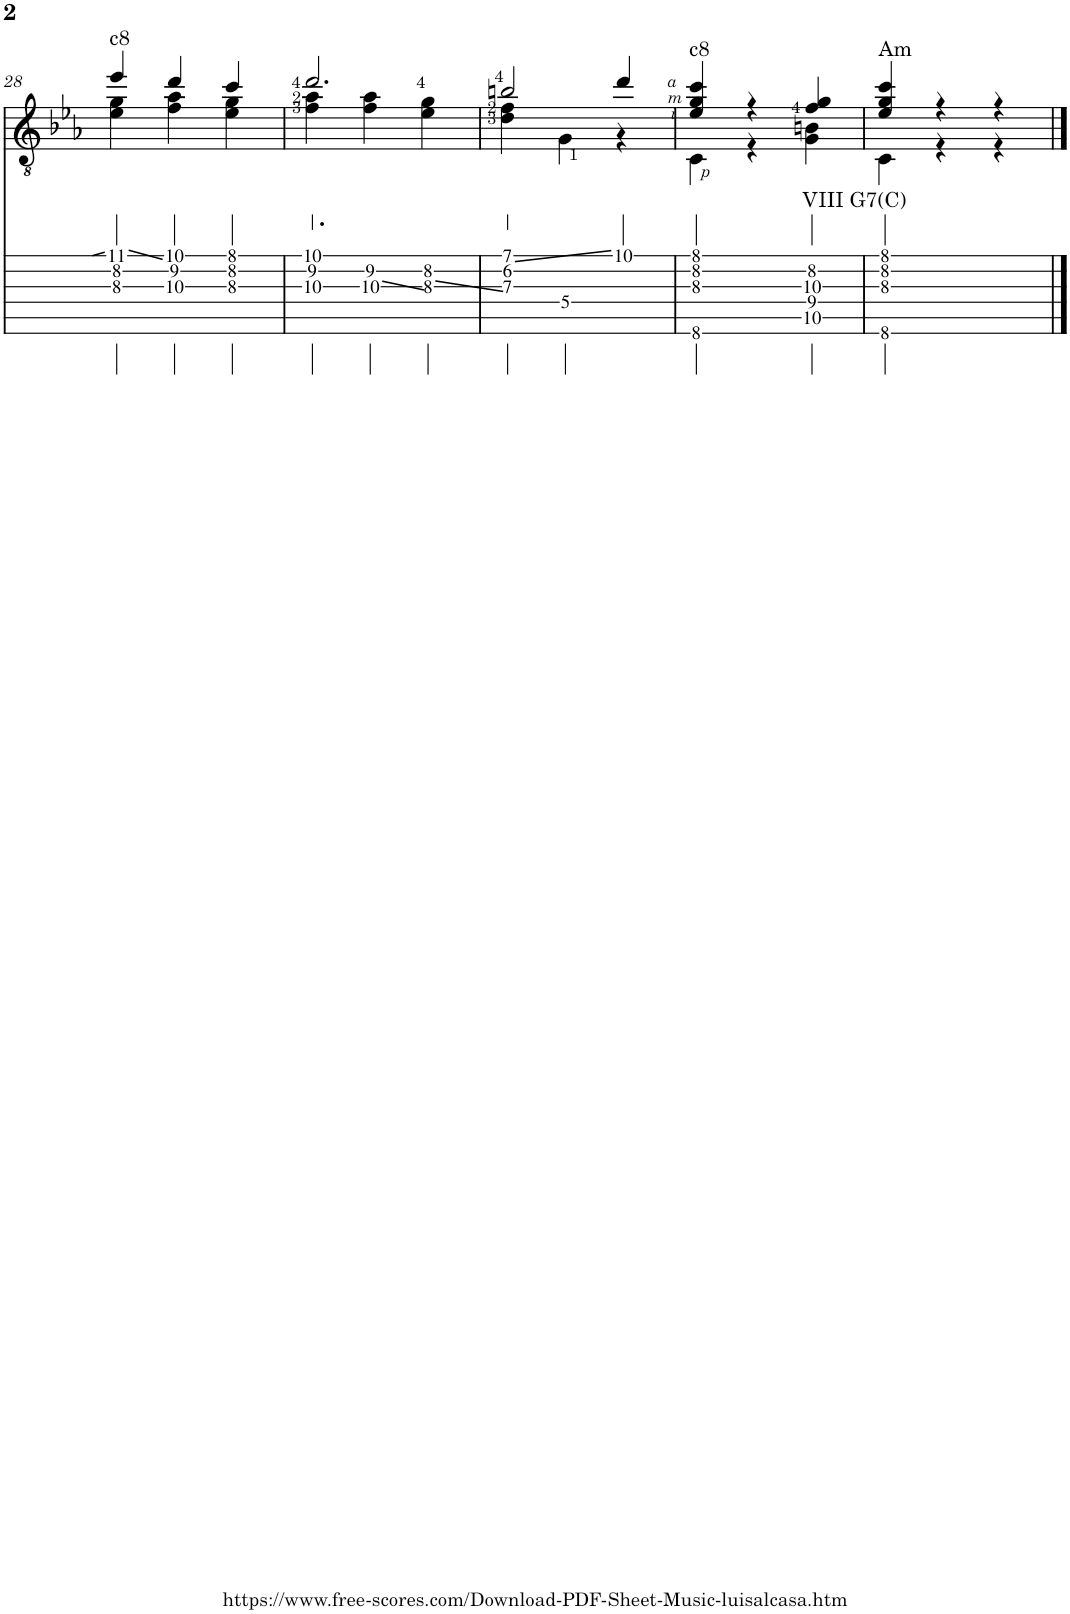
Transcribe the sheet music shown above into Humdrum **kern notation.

**kern	**kern
*part2	*part1
*staff2	*staff1
*I"Chitarra classica (Intavolatura)	*I"Chitarra classica
!!LO:PB:g=z
*	*clefGv2
*k[b-e-a-]	*k[b-e-a-]
*M3/4	*M3/4
=28	=28
*^	*^
!	!	!LO:TX:a:t=c8	!
4ee-/	4e-\ 4g\	4ee-/	4e-\ 4g\
4dd/	4f\ 4a-\	4dd/	4f\ 4a-\
4cc/	4e-\ 4g\	4cc/	4e-\ 4g\
=29	=29	=29	=29
2.dd/	4f\ 4a-\	2.dd/	4f\ 4a-\
.	4f\ 4a-\	.	4f\ 4a-\
.	4e-\ 4g\	.	4e-\ 4g\
=30	=30	=30	=30
2bn/	4d\ 4f\	2bn/	4d\ 4f\
.	4G\	.	4G\
4dd/	4r	4dd/	4r
=31	=31	=31	=31
!	!	!LO:TX:a:t=c8	!
4e-/ 4g/ 4cc/	4C\	4e-/ 4g/ 4cc/	4C\
4r	4r	4r	4r
!	!	!LO:TX:b:t=VIII G7(C)	!
4f/ 4g/	4G\ 4B\	4f/ 4g/	4G\ 4Bn\
=32	=32	=32	=32
!	!	!LO:TX:a:t=Am	!
4e-/ 4g/ 4cc/	4C\	4e-/ 4g/ 4cc/	4C\
4r	4r	4r	4r
4r	4r	4r	4r
*v	*v	*	*
*	*v	*v
==	==
*-	*-
